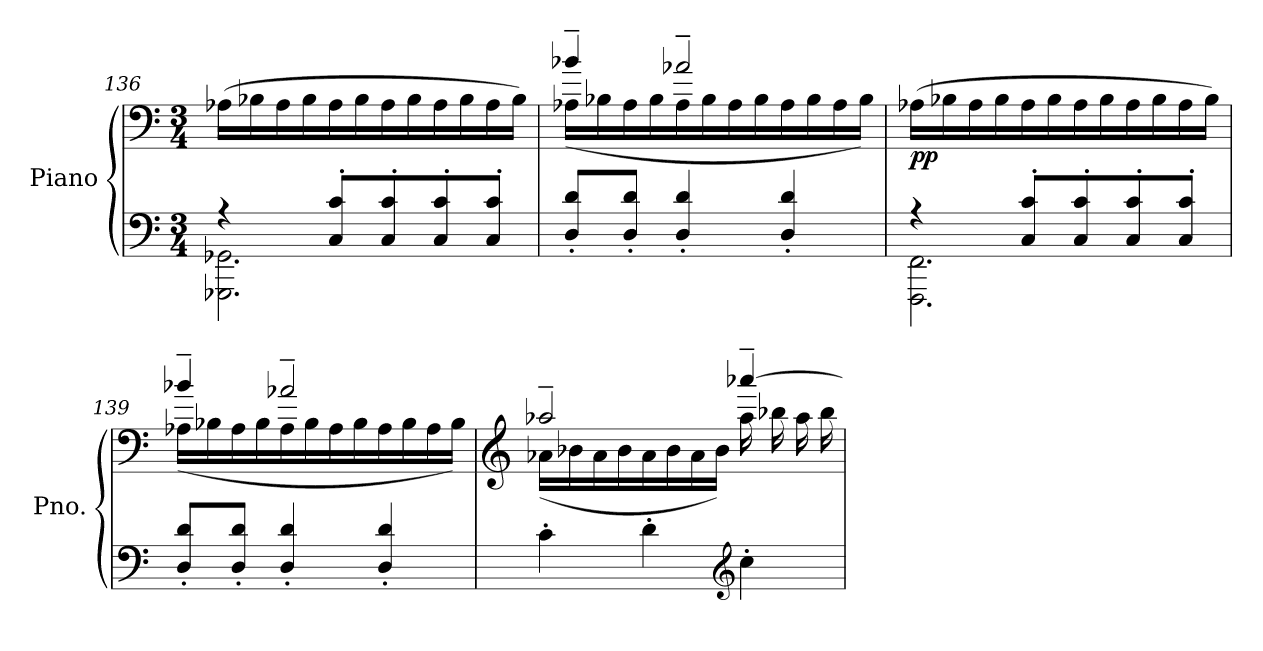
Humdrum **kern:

**kern	**kern	**dynam
*part1	*part1	*part1
*staff2	*staff1	*staff1/2
*I"Piano	*	*
*I'Pno.	*	*
*clefF4	*clefF4	*
*k[]	*k[]	*
*M3/4	*M3/4	*
=136	=136	=136
*^	*	*
!	!	!	!LO:DY:b
!	!	!	!LO:DY:n=1:b
4r	2.GGG-X\ 2.GG-X\	(>16A-X\LL	p other-dynamics
.	.	16B-X\	.
.	.	16A-\	.
.	.	16B-\	.
8C/'< 8c/'<L	.	16A-\	.
.	.	16B-\	.
8C/'< 8c/'<	.	16A-\	.
.	.	16B-\	.
8C/'< 8c/'<	.	16A-\	.
.	.	16B-\	.
8C/'< 8c/'<J	.	16A-\	.
.	.	16B-\JJ)	.
*v	*v	*	*
!!LO:PB:g=z
=137	=137	=137
*	*^	*
8D/' 8d/'L	4b-X~/	(<16A-X\LL	.
.	.	16B-X\	.
8D/' 8d/'J	.	16A-\	.
.	.	16B-\	.
4D/' 4d/'	2a-X~/	16A-\	.
.	.	16B-\	.
.	.	16A-\	.
.	.	16B-\	.
4D/' 4d/'	.	16A-\	.
.	.	16B-\	.
.	.	16A-\	.
.	.	16B-\JJ)	.
=138	=138	=138	=138
*^	*	*	*
!	!	!	!	!LO:DY:b
*	*	*v	*v	*
4r	2.FFF\ 2.FF\	(>16A-X\LL	pp
.	.	16B-X\	.
.	.	16A-\	.
.	.	16B-\	.
8C/'< 8c/'<L	.	16A-\	.
.	.	16B-\	.
8C/'< 8c/'<	.	16A-\	.
.	.	16B-\	.
8C/'< 8c/'<	.	16A-\	.
.	.	16B-\	.
8C/'< 8c/'<J	.	16A-\	.
.	.	16B-\JJ)	.
*v	*v	*	*
=139	=139	=139
*	*^	*
8D/' 8d/'L	4b-X~/	(<16A-X\LL	.
.	.	16B-X\	.
8D/' 8d/'J	.	16A-\	.
.	.	16B-\	.
4D/' 4d/'	2a-X~/	16A-\	.
.	.	16B-\	.
.	.	16A-\	.
.	.	16B-\	.
4D/' 4d/'	.	16A-\	.
.	.	16B-\	.
.	.	16A-\	.
.	.	16B-\JJ)	.
!!LO:LB:g=z	!!
=140	=140	=140	=140
*	*clefG2	*	*
4c'\	2aa-X~/	(>16a-X\LL	.
.	.	16b-X\	.
.	.	16a-\	.
.	.	16b-\	.
4d'\	.	16a-\	.
.	.	16b-\	.
.	.	16a-\	.
.	.	16b-\JJ)	.
*clefG2	*	*	*
4cc'\	[4aaa-X~/	16aa-\LL	.
.	.	16bb-X\	.
.	.	16aa-\	.
.	.	16bb-\	.
*	*v	*v	*
=	=	=
*-	*-	*-
